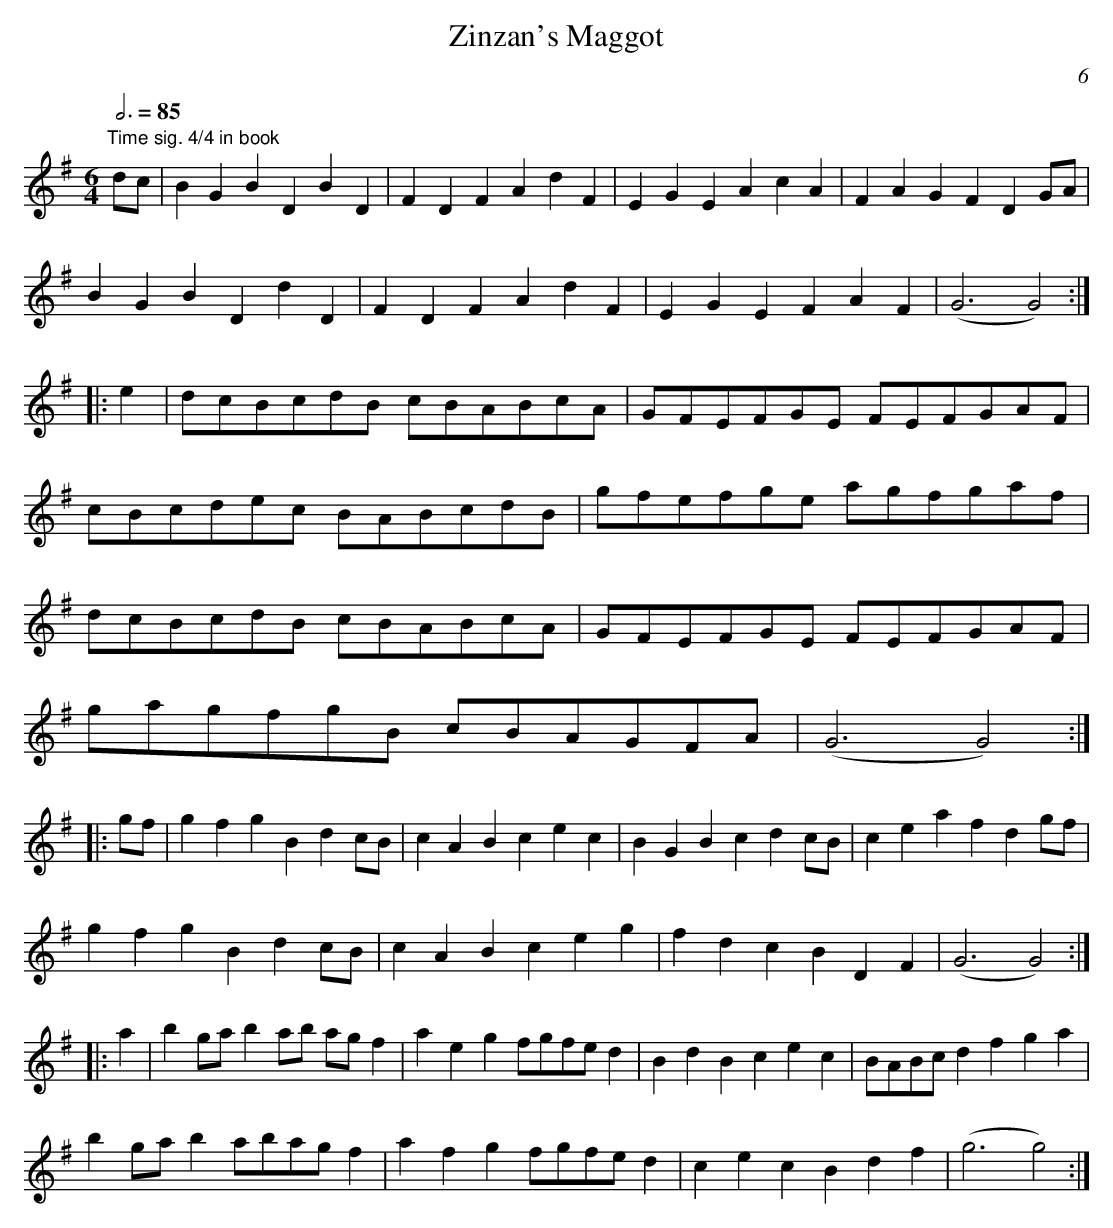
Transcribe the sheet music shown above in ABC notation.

X:1
T:Zinzan's Maggot
M:6/4
L:1/4
Q:3/4=85
O:6
K:G
"Time sig. 4/4 in book"d/c/|BGBDBD|FDFAdF|EGEAcA|FAGFDG/A/|
BGBDdD|FDFAdF|EGEFAF|(G3G2):|
L:1/8
|:e2|dcBcdB cBABcA|GFEFGE FEFGAF|
cBcdec BABcdB|gfefge agfgaf|
dcBcdB cBABcA|GFEFGE FEFGAF|
gagfgB cBAGFA|(G6G4):|
L:1/4
|:g/f/|gfgBdc/B/|cABcec|BGBcdc/B/|ceafdg/f/|
gfgBdc/B/|cABceg|fdcBDF|(G3G2):|
|:a|bg/a/b a/b/ a/g/f|aeg f/g/f/e/d|BdBcec|B/A/B/c/dfga|
bg/a/b a/b/a/g/f|afg f/g/f/e/d|cecBdf|(g3g2):|
